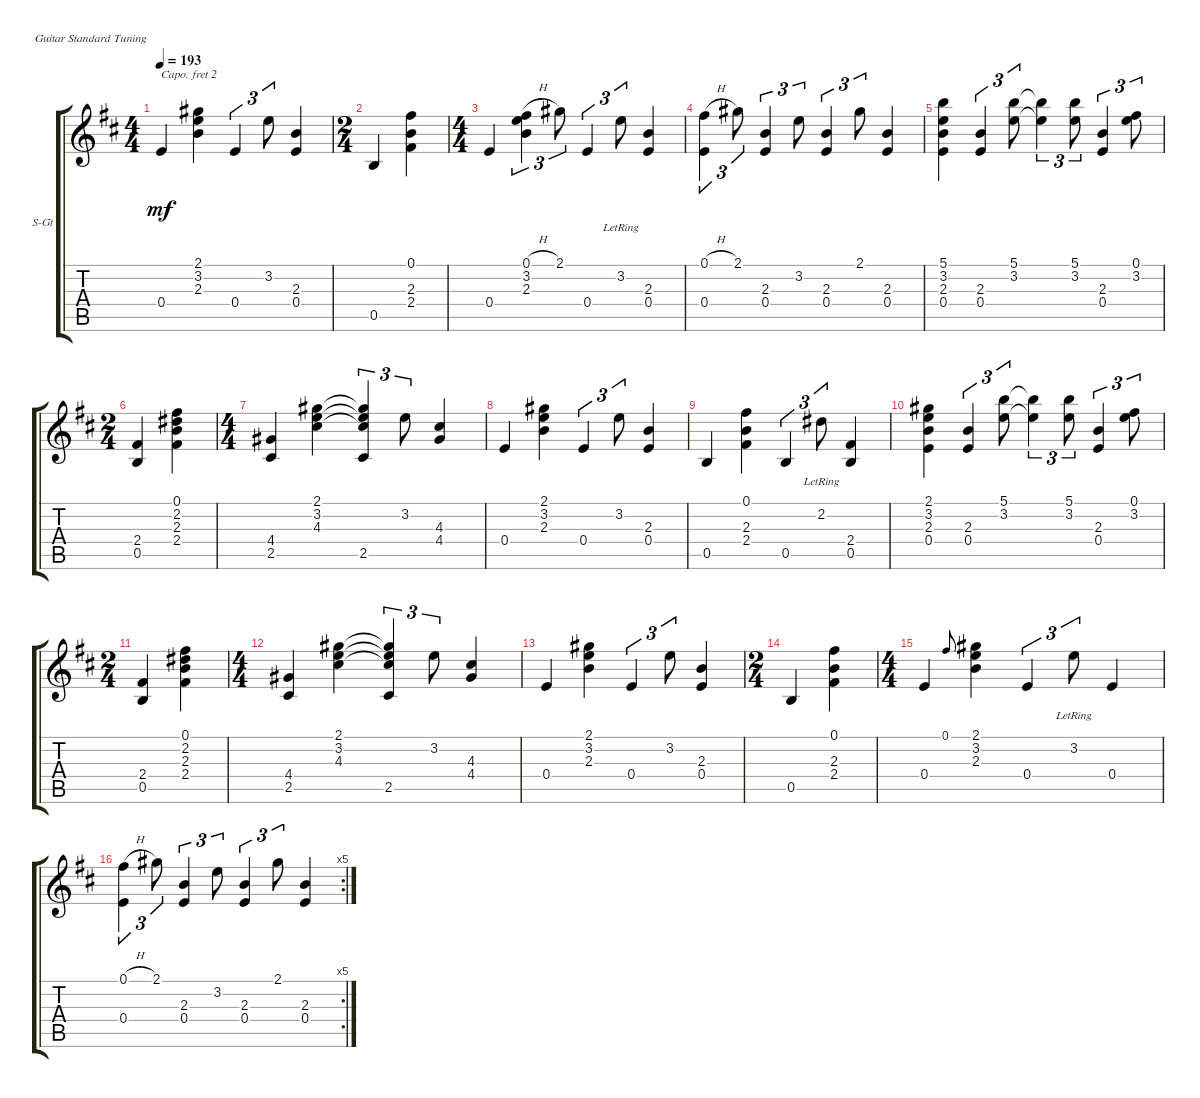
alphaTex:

\defaultSystemsLayout 4
\bracketExtendMode groupsimilarinstruments
\firstSystemTrackNameOrientation horizontal
\otherSystemsTrackNameOrientation horizontal
\track ("Steel Guitar" "S-Gt") {instrument acousticguitarsteel}
\staff {score tabs}
\capo 2
\tuning (E4 B3 G3 D3 A2 E2)
\ts (4 4)
\tempo 193
\clef g2
\ks d
0.4.4{dy mf} (2.1 3.2 2.3).4 0.4.4{tu (3 2)} 3.2.8{tu (3 2)} (0.4 2.3).4 |
\ts (2 4)
0.5.4 (0.1 2.3 2.4).4 |
\ts (4 4)
0.4.4 (0.1{h} 3.2 2.3).4{tu (3 2)} 2.1.8{tu (3 2)} 0.4.4{tu (3 2)} 3.2{lr}.8{tu (3 2)} (0.4 2.3).4 |
(0.4 0.1{h}).4{tu (3 2)} 2.1.8{tu (3 2)} (0.4 2.3).4{tu (3 2)} 3.2.8{tu (3 2)} (0.4 2.3).4{tu (3 2)} 2.1.8{tu (3 2)} (0.4 2.3).4 |
(0.4 2.3 3.2 5.1).4 (0.4 2.3).4{tu (3 2)} (3.2 5.1).8{tu (3 2)} (5.1{t} 3.2{t}).4{tu (3 2)} (3.2 5.1).8{tu (3 2)} (0.4 2.3).4{tu (3 2)} (3.2 0.1).8{tu (3 2)} |
\ts (2 4)
(0.5 2.4).4 (2.4 2.3 2.2 0.1).4 |
\ts (4 4)
(2.5 4.4).4 (4.3 3.2 2.1).4 (2.1{t} 3.2{t} 4.3{t} 2.5).4{tu (3 2)} 3.2.8{tu (3 2)} (4.3 4.4).4 |
0.4.4 (2.1 3.2 2.3).4 0.4.4{tu (3 2)} 3.2.8{tu (3 2)} (0.4 2.3).4 |
0.5.4 (0.1 2.3 2.4).4 0.5.4{tu (3 2)} 2.2{lr}.8{tu (3 2)} (0.5 2.4).4 |
(0.4 2.3 3.2 2.1).4 (0.4 2.3).4{tu (3 2)} (3.2 5.1).8{tu (3 2)} (5.1{t} 3.2{t}).4{tu (3 2)} (3.2 5.1).8{tu (3 2)} (0.4 2.3).4{tu (3 2)} (3.2 0.1).8{tu (3 2)} |
\ts (2 4)
(0.5 2.4).4 (2.4 2.3 2.2 0.1).4 |
\ts (4 4)
(2.5 4.4).4 (4.3 3.2 2.1).4 (2.1{t} 3.2{t} 4.3{t} 2.5).4{tu (3 2)} 3.2.8{tu (3 2)} (4.3 4.4).4 |
0.4.4 (2.1 3.2 2.3).4 0.4.4{tu (3 2)} 3.2.8{tu (3 2)} (0.4 2.3).4 |
\ts (2 4)
0.5.4 (0.1 2.3 2.4).4 |
\ts (4 4)
0.4.4 0.1.8{gr onbeat} (2.3 3.2 2.1).4 0.4.4{tu (3 2)} 3.2{lr}.8{tu (3 2)} 0.4.4 |
\rc 5
(0.4 0.1{h}).4{tu (3 2)} 2.1.8{tu (3 2)} (0.4 2.3).4{tu (3 2)} 3.2.8{tu (3 2)} (0.4 2.3).4{tu (3 2)} 2.1.8{tu (3 2)} (0.4 2.3).4
